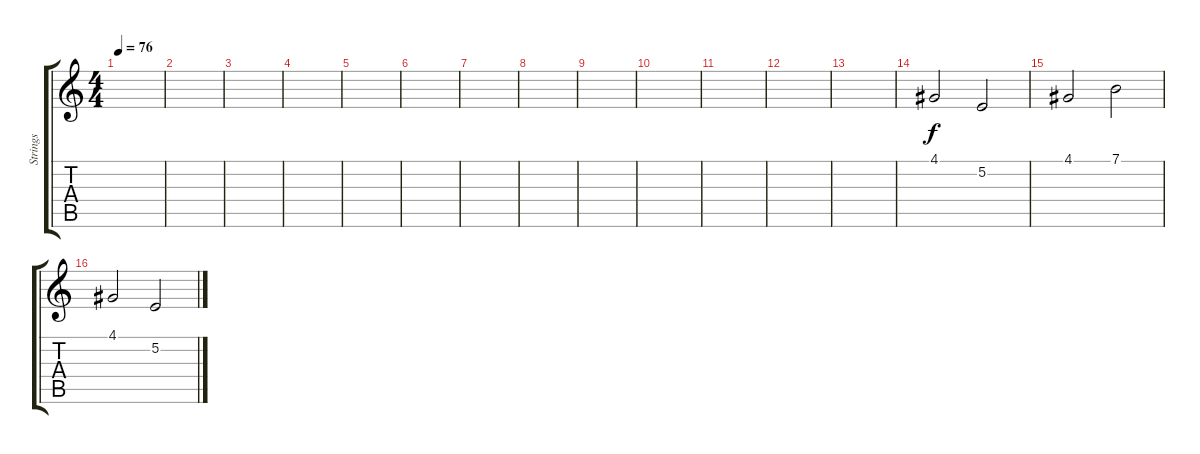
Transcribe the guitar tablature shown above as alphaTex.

\track ("Strings" "Strings") {instrument stringensemble1}
\staff {score tabs}
\tuning (E4 B3 G3 D3 A2 E2) {hide}
\ts (4 4)
\tempo 76
\clef g2
\ks c
|
|
|
|
|
|
|
|
|
|
|
|
|
4.1.2 5.2.2 |
4.1.2 7.1.2 |
4.1.2 5.2.2
